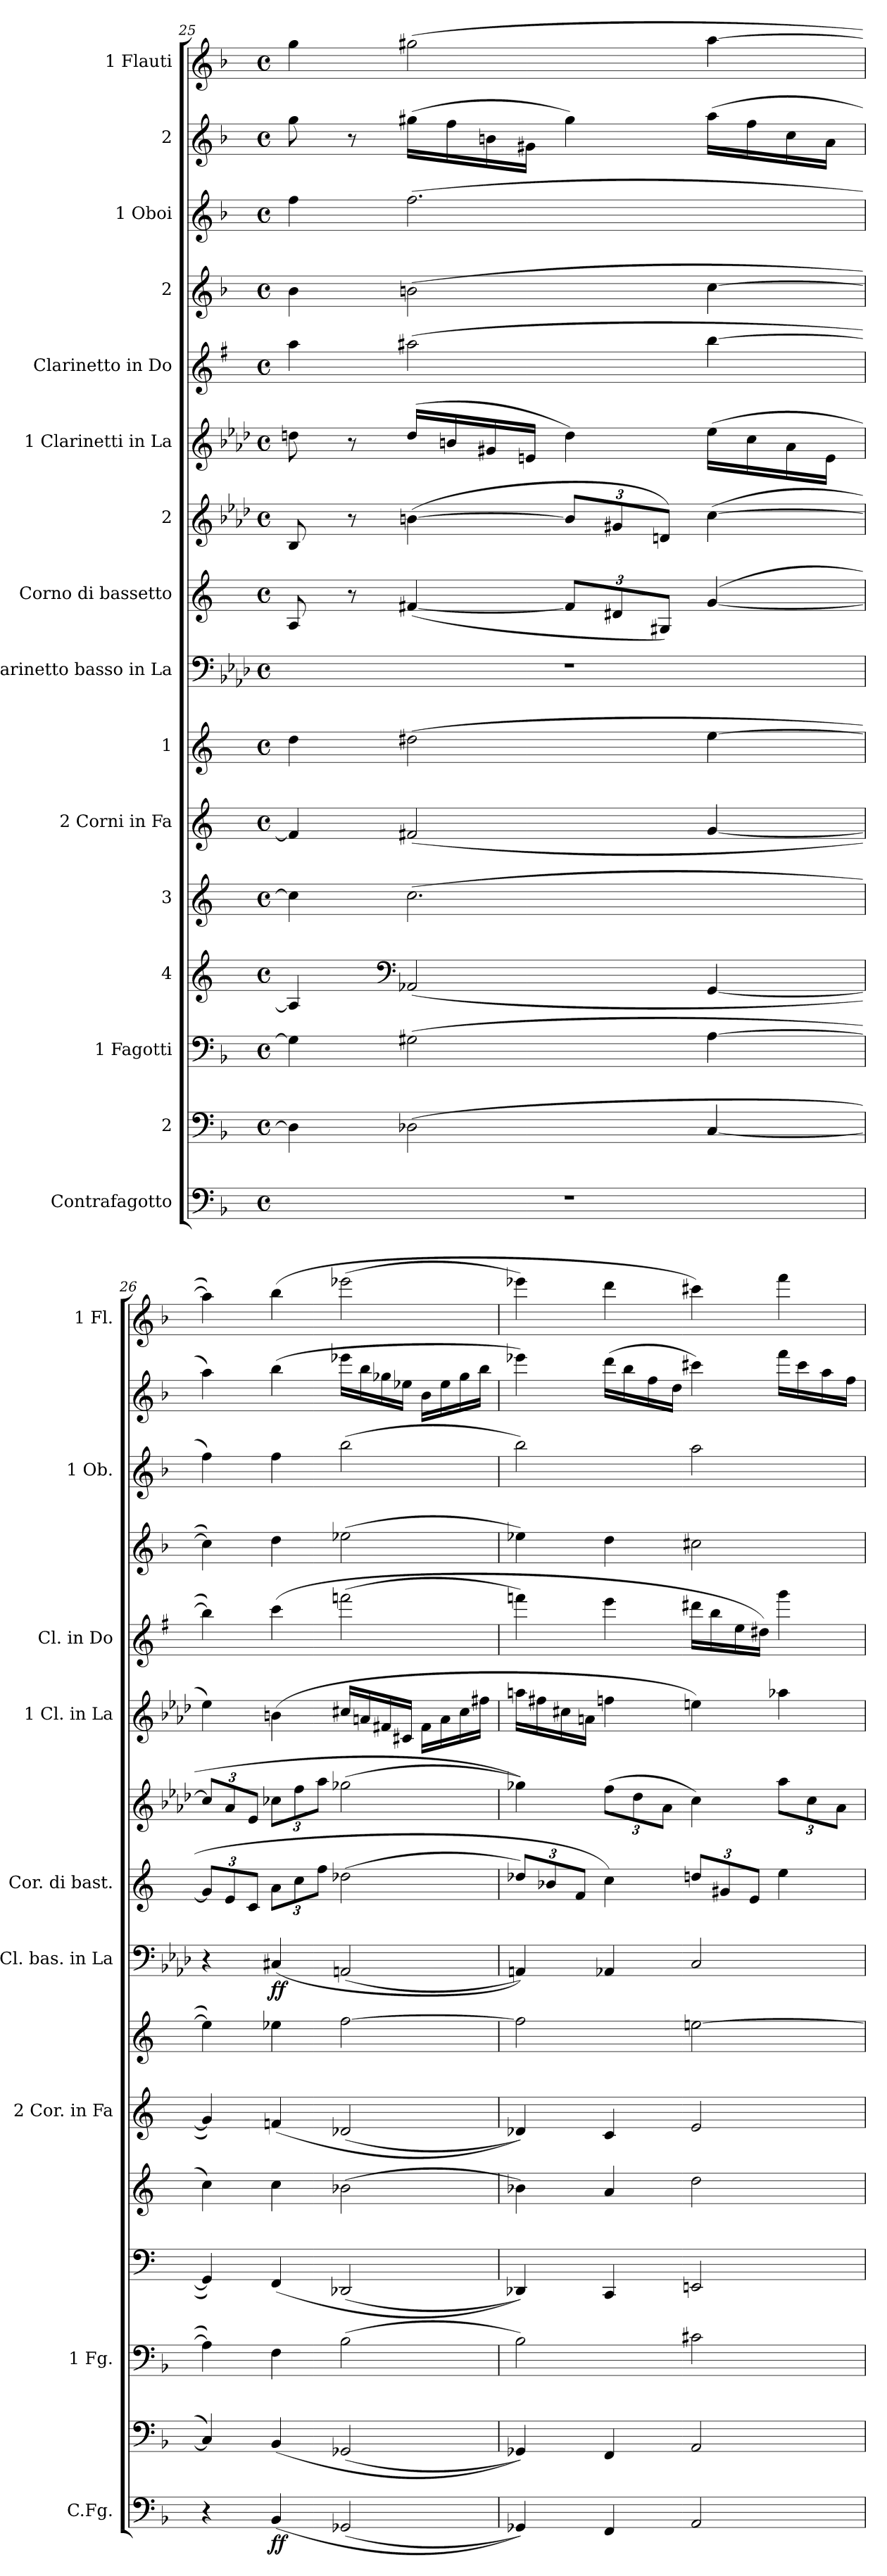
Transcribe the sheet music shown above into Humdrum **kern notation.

**kern	**dynam	**kern	**kern	**kern	**kern	**kern	**kern	**kern	**dynam	**kern	**kern	**kern	**kern	**kern	**kern	**kern	**kern
*part16	*part16	*part15	*part14	*part13	*part12	*part11	*part10	*part9	*part9	*part8	*part7	*part6	*part5	*part4	*part3	*part2	*part1
*staff16	*staff16	*staff15	*staff14	*staff13	*staff12	*staff11	*staff10	*staff9	*staff9	*staff8	*staff7	*staff6	*staff5	*staff4	*staff3	*staff2	*staff1
*I"Contrafagotto	*	*I"2	*I"1  Fagotti	*I"4	*I"3	*I"2  Corni in Fa	*I"1	*I"Clarinetto basso in La	*	*I"Corno di bassetto	*I"2	*I"1  Clarinetti in La	*I"Clarinetto in Do	*I"2	*I"1  Oboi	*I"2	*I"1  Flauti
*I'C.Fg.	*	*	*I'1  Fg.	*	*	*I'2  Cor. in Fa	*	*I'Cl. bas. in La	*	*I'Cor. di bast.	*	*I'1  Cl. in La	*I'Cl. in Do	*	*I'1  Ob.	*	*I'1  Fl.
!!LO:PB:g=z
*clefF4	*	*clefF4	*clefF4	*clefG2	*clefG2	*clefG2	*clefG2	*clefF4	*	*clefG2	*clefG2	*clefG2	*clefG2	*clefG2	*clefG2	*clefG2	*clefG2
*ITrd7c12	*	*	*	*ITrd4c7	*ITrd4c7	*ITrd4c7	*ITrd4c7	*ITrd2c3	*	*ITrd4c7	*ITrd2c3	*ITrd2c3	*ITrd1c2	*	*	*	*
*k[b-]	*	*k[b-]	*k[b-]	*k[b-]	*k[b-]	*k[b-]	*k[b-]	*k[b-]	*	*k[b-]	*k[b-]	*k[b-]	*k[b-]	*k[b-]	*k[b-]	*k[b-]	*k[b-]
*M4/4	*	*M4/4	*M4/4	*M4/4	*M4/4	*M4/4	*M4/4	*M4/4	*	*M4/4	*M4/4	*M4/4	*M4/4	*M4/4	*M4/4	*M4/4	*M4/4
*met(c)	*	*met(c)	*met(c)	*met(c)	*met(c)	*met(c)	*met(c)	*met(c)	*	*met(c)	*met(c)	*met(c)	*met(c)	*met(c)	*met(c)	*met(c)	*met(c)
=25	=25	=25	=25	=25	=25	=25	=25	=25	=25	=25	=25	=25	=25	=25	=25	=25	=25
1r	.	4D\]	4G\]	4D/]	4f\]	4B/]	4g\	1r	.	8D/	8G/	8bn\	4gg\	4b-\	4ff\	8gg\	4gg\
.	.	.	.	.	.	.	.	.	.	8r	8r	8r	.	.	.	8r	.
*	*	*	*	*clefF4	*	*	*	*	*	*	*	*	*	*	*	*	*
.	.	(2D-X\	(2G#X\	(2DD-X/	(2.f\	(2Bn/	(2g#X\	.	.	([4Bn/	([4g#X\	(16b/LL	(2gg#X\	(2bn\	(2.ff\	(16gg#X\LL	(2gg#X\
.	.	.	.	.	.	.	.	.	.	.	.	16g#X/	.	.	.	16ff\	.
.	.	.	.	.	.	.	.	.	.	.	.	16e#X/	.	.	.	16bn\	.
.	.	.	.	.	.	.	.	.	.	.	.	16c#X/JJ	.	.	.	16g#X\JJ	.
*	*	*	*	*	*	*	*	*	*	*Xbrackettup	*Xbrackettup	*	*	*	*	*	*
.	.	.	.	.	.	.	.	.	.	12B/L]	12g#/L]	4b\)	.	.	.	4gg#\)	.
.	.	.	.	.	.	.	.	.	.	12G#X/	12e#X/	.	.	.	.	.	.
.	.	.	.	.	.	.	.	.	.	12C#X/J)	12Bn/J)	.	.	.	.	.	.
.	.	[4C/	[4A\	[4CC/	.	[4c/	[4a\	.	.	([4c/	([4a\	(16cc\LL	[4aa\	[4cc\	.	(16aa\LL	[4aa\
.	.	.	.	.	.	.	.	.	.	.	.	16a\	.	.	.	16ff\	.
.	.	.	.	.	.	.	.	.	.	.	.	16f\	.	.	.	16cc\	.
.	.	.	.	.	.	.	.	.	.	.	.	16c#\JJ	.	.	.	16a\JJ	.
=26	=26	=26	=26	=26	=26	=26	=26	=26	=26	=26	=26	=26	=26	=26	=26	=26	=26
4r	.	4C/])	4A\])	4CC/])	4f\)	4c/])	4a\])	4r	.	12c/L]	12a/L]	4cc\)	4aa\])	4cc\])	4ff\)	4aa\)	4aa\])
.	.	.	.	.	.	.	.	.	.	12A/	12f/	.	.	.	.	.	.
.	.	.	.	.	.	.	.	.	.	12F/J	12c/J	.	.	.	.	.	.
!	!LO:DY:b	!	!	!	!	!	!	!	!LO:DY:b	!	!	!	!	!	!	!	!
(4BBB-/	ff	(4BB-/	4F\	(4BBB-/	4f\	(4B-X/	4a-X\	(4AA#X/	ff	12d\L	12a-X\L	(4g#X\	(4bb-\	4dd\	4ff\	(4bb-\	(4bb-\
.	.	.	.	.	.	.	.	.	.	12f\	12dd\	.	.	.	.	.	.
.	.	.	.	.	.	.	.	.	.	12b-\J	12ff\J	.	.	.	.	.	.
(2GGG-X/	.	(2GG-X/	(2B-\	(2GGG-X/	(2e-X\	(2G-X/	[2b-\	(2FF#X/	.	(2g-X\	(2ee-X\	16a#X/LL	(2eee-X\	(2ee-X\	(2bb-\	16eee-X\LL	(2eee-X\
.	.	.	.	.	.	.	.	.	.	.	.	16f#X/	.	.	.	16bb-\	.
.	.	.	.	.	.	.	.	.	.	.	.	16d#X/	.	.	.	16gg-X\	.
.	.	.	.	.	.	.	.	.	.	.	.	16A#X/JJ	.	.	.	16ee-X\JJ	.
.	.	.	.	.	.	.	.	.	.	.	.	16d#\LL	.	.	.	16b-\LL	.
.	.	.	.	.	.	.	.	.	.	.	.	16f#\	.	.	.	16ee-\	.
.	.	.	.	.	.	.	.	.	.	.	.	16a#\	.	.	.	16gg-\	.
.	.	.	.	.	.	.	.	.	.	.	.	16dd#X\JJ	.	.	.	16bb-\JJ	.
=27	=27	=27	=27	=27	=27	=27	=27	=27	=27	=27	=27	=27	=27	=27	=27	=27	=27
4GGG-i/))	.	4GG-i/))	2B-\)	4GGG-i/))	4e-i\)	4G-i/))	2b-\]	4FF#X/))	.	12g-i/L)	4ee-i\))	16ff#X\LL	4eee-i\)	4ee-i\)	2bb-\)	4eee-X\)	4eee-i\)
.	.	.	.	.	.	.	.	.	.	.	.	16dd#X\	.	.	.	.	.
.	.	.	.	.	.	.	.	.	.	12e-X/	.	.	.	.	.	.	.
.	.	.	.	.	.	.	.	.	.	.	.	16a#X\	.	.	.	.	.
.	.	.	.	.	.	.	.	.	.	12B-/J	.	.	.	.	.	.	.
.	.	.	.	.	.	.	.	.	.	.	.	16f#X\JJ	.	.	.	.	.
4FFF/	.	4FF/	.	4FFF/	4d/	4F/	.	4FFn/	.	4f\)	(12dd\L	4ddn\	4ddd\	4dd\	.	(16ddd\LL	4ddd\
.	.	.	.	.	.	.	.	.	.	.	.	.	.	.	.	16bb-\	.
.	.	.	.	.	.	.	.	.	.	.	12b-\	.	.	.	.	.	.
.	.	.	.	.	.	.	.	.	.	.	.	.	.	.	.	16ff\	.
.	.	.	.	.	.	.	.	.	.	.	12f\J	.	.	.	.	.	.
.	.	.	.	.	.	.	.	.	.	.	.	.	.	.	.	16dd\JJ	.
2AAA/	.	2AA/	2c#X\	2AAAn/	2g\	2A/	[2an\	2AA/	.	12gn/L	4a\)	4cc#X\)	16ccc#X\LL	2cc#X\	2aa\	4ccc#X\)	4ccc#X\)
.	.	.	.	.	.	.	.	.	.	.	.	.	16aa\	.	.	.	.
.	.	.	.	.	.	.	.	.	.	12c#X/	.	.	.	.	.	.	.
.	.	.	.	.	.	.	.	.	.	.	.	.	16dd\	.	.	.	.
.	.	.	.	.	.	.	.	.	.	12A/J	.	.	.	.	.	.	.
.	.	.	.	.	.	.	.	.	.	.	.	.	16cc#X\JJ)	.	.	.	.
.	.	.	.	.	.	.	.	.	.	4a\	12ff\L	4ffn\	4fff\	.	.	16fff\LL	4fff\
.	.	.	.	.	.	.	.	.	.	.	.	.	.	.	.	16ccc#\	.
.	.	.	.	.	.	.	.	.	.	.	12a\	.	.	.	.	.	.
.	.	.	.	.	.	.	.	.	.	.	.	.	.	.	.	16aa\	.
.	.	.	.	.	.	.	.	.	.	.	12f\J	.	.	.	.	.	.
.	.	.	.	.	.	.	.	.	.	.	.	.	.	.	.	16ff\JJ	.
=	=	=	=	=	=	=	=	=	=	=	=	=	=	=	=	=	=
*-	*-	*-	*-	*-	*-	*-	*-	*-	*-	*-	*-	*-	*-	*-	*-	*-	*-
